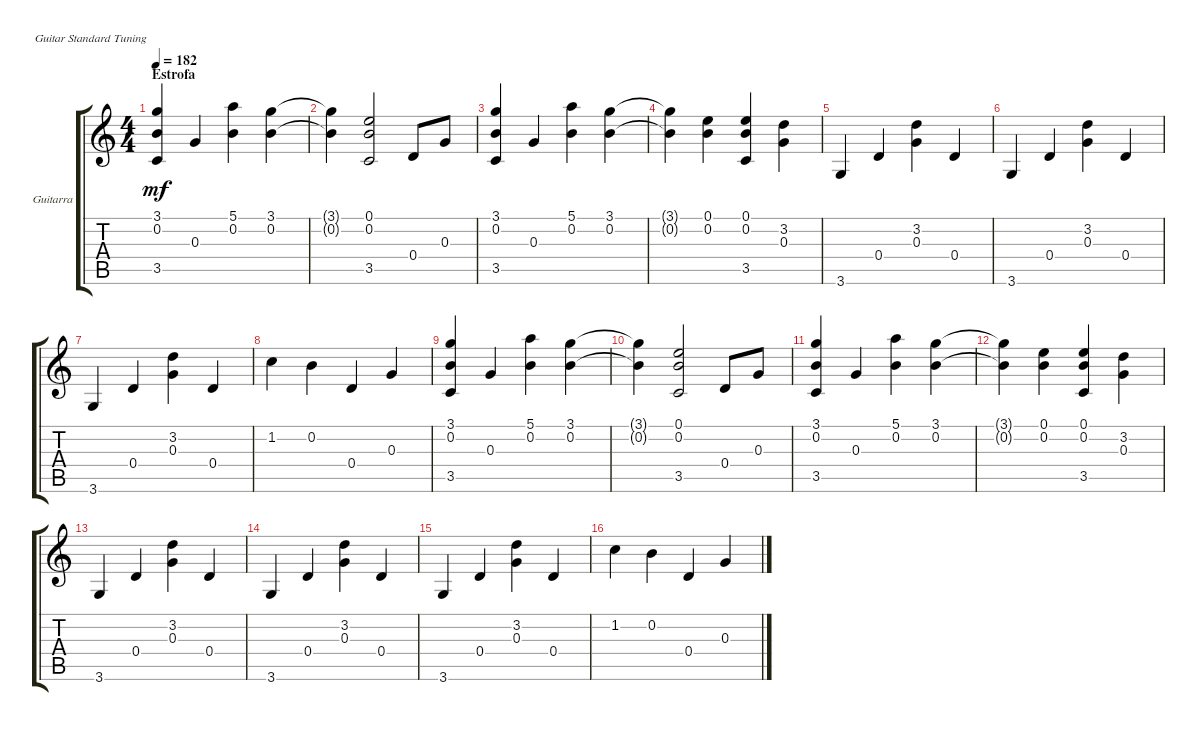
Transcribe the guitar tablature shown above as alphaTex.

\defaultSystemsLayout 4
\bracketExtendMode groupsimilarinstruments
\firstSystemTrackNameOrientation horizontal
\otherSystemsTrackNameOrientation horizontal
\track ("Electroacústica" "Guitarra") {instrument electricguitarjazz}
\staff {score tabs}
\tuning (E4 B3 G3 D3 A2 E2)
\ts (4 4)
\section ("" "Estrofa")
\tempo 182
\clef g2
\ks c
(3.1 0.2 3.5).4{dy mf} 0.3.4 (5.1 0.2).4 (3.1 0.2).4 |
(3.1{t} 0.2{t}).4 (0.1 0.2 3.5).2 0.4.8 0.3.8 |
(3.1 0.2 3.5).4 0.3.4 (5.1 0.2).4 (3.1 0.2).4 |
(3.1{t} 0.2{t}).4 (0.1 0.2).4 (0.1 0.2 3.5).4 (3.2 0.3).4 |
3.6.4 0.4.4 (3.2 0.3).4 0.4.4 |
3.6.4 0.4.4 (3.2 0.3).4 0.4.4 |
3.6.4 0.4.4 (3.2 0.3).4 0.4.4 |
1.2.4 0.2.4 0.4.4 0.3.4 |
(3.1 0.2 3.5).4 0.3.4 (5.1 0.2).4 (3.1 0.2).4 |
(3.1{t} 0.2{t}).4 (0.1 0.2 3.5).2 0.4.8 0.3.8 |
(3.1 0.2 3.5).4 0.3.4 (5.1 0.2).4 (3.1 0.2).4 |
(3.1{t} 0.2{t}).4 (0.1 0.2).4 (0.1 0.2 3.5).4 (3.2 0.3).4 |
3.6.4 0.4.4 (3.2 0.3).4 0.4.4 |
3.6.4 0.4.4 (3.2 0.3).4 0.4.4 |
3.6.4 0.4.4 (3.2 0.3).4 0.4.4 |
1.2.4 0.2.4 0.4.4 0.3.4
